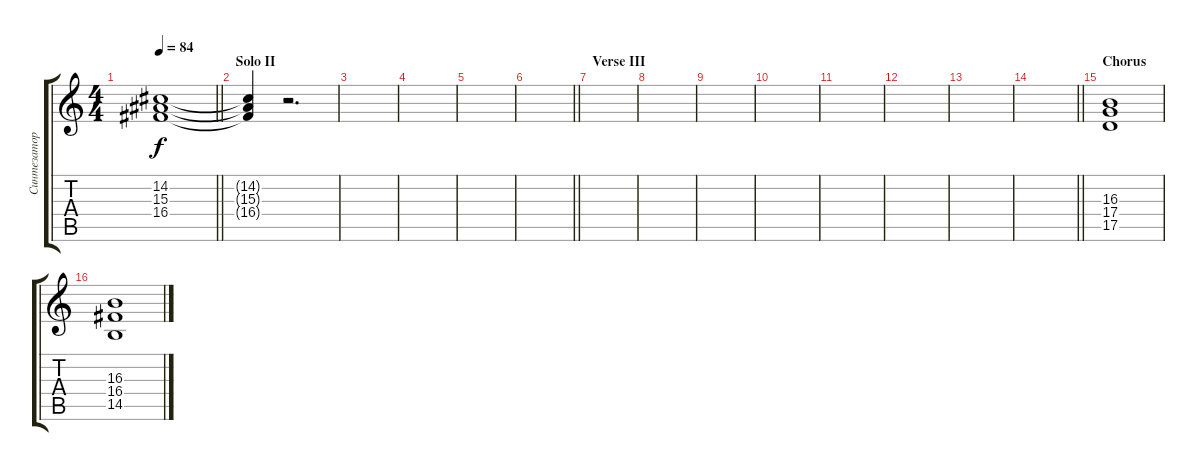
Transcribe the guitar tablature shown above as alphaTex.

\track ("Синтезатор" "Синтезатор") {instrument stringensemble2}
\staff {score tabs}
\tuning (E4 B3 G3 D3 A2 E2) {hide}
\ts (4 4)
\tempo 84
\clef g2
\barLineRight lightlight
\ks c
(14.2 15.3 16.4).1{dy f} |
\section ("" "Solo II")
(14.2{t} 15.3{t} 16.4{t}).4 r.2{d} |
|
|
|
\barLineRight lightlight
|
\section ("" "Verse III")
|
|
|
|
|
|
|
\barLineRight lightlight
|
\section ("" "Chorus")
(16.3 17.4 17.5).1 |
(16.3 16.4 14.5).1
